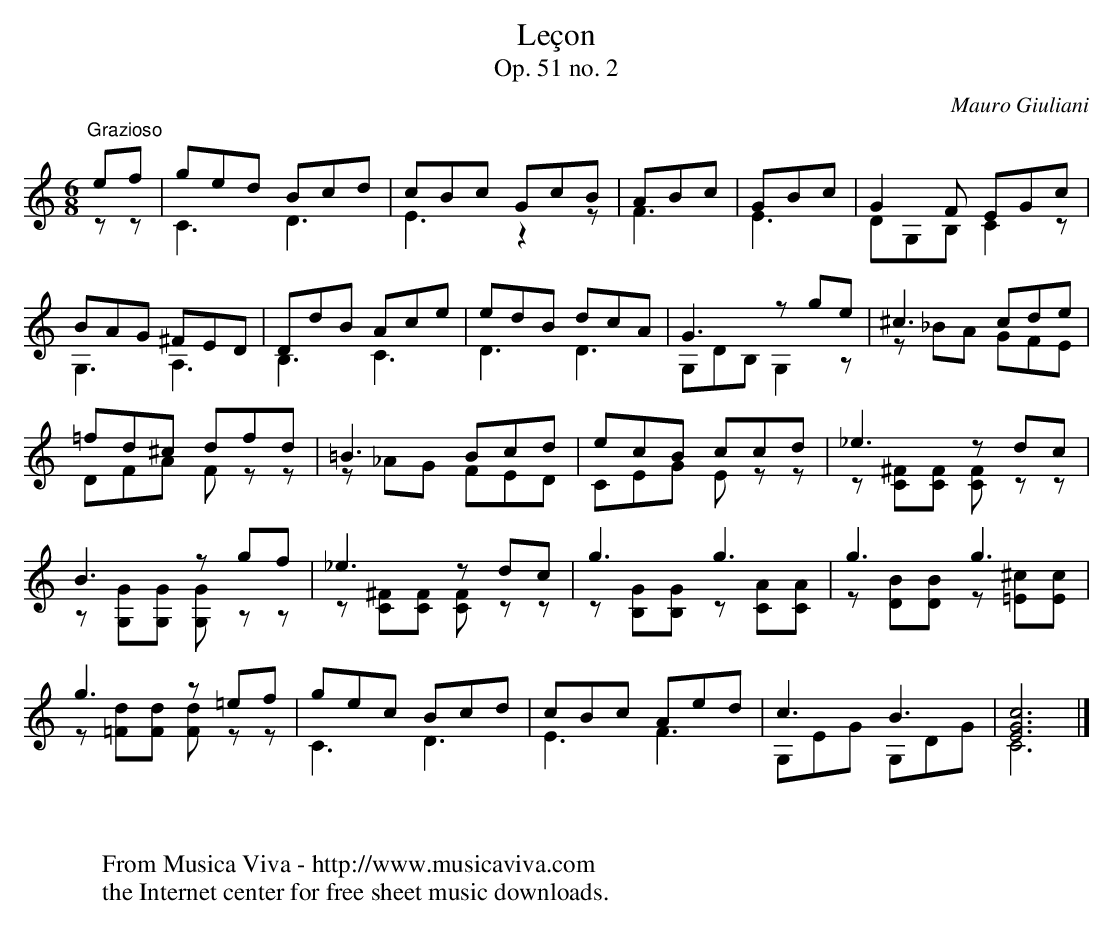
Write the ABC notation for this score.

X:1
T:Le\ccon
T:Op. 51 no. 2
C:Mauro Giuliani
V:1 Program 1 24 up %Classical guitar
V:2 Program 1 24 merge down %Classical guitar
M:6/8
L:1/8
K:C -8va
V:1
"^Grazioso"ef|ged Bcd|cBc GcB|ABc|GBc|G2F EGc|
V:2
z z|C3 D3|E3 z2 z|F3 E3|DG,B, C2 z|
V:1
BAG ^FED|DdB Ace|edB dcA|G3 z ge|^c3 cde|
V:2
G,3 A,3|B,3 C3|D3 D3|G,DB, G,2 z|z _BA GFE|
V:1
=fd^c dfd|=B3 Bcd|ecB ccd|_e3 z dc|
V:2
DFA F z z|z _AG FED|CEG E z z |z [C^F][CF] [CF] z z |
V:1
B3 z g-f|_e3 z dc|g3 g3|g3 g3|
V:2
z [G,G][G,G] [G,G] z z|z [C^F][CF] [CF] z z |\
z [B,G][B,G] z [CA][CA]|z [DB][DB] z [=E^c][Ec]|
V:1
g3 z =ef|gec Bcd|cBc Aed|c3 B3|[E6G6c6]|]
V:2
z [=Fd][Fd] [Fd] z z |C3 D3|E3 F3|G,EG G,DG|C6|]
W:
W:
W:  From Musica Viva - http://www.musicaviva.com
W:  the Internet center for free sheet music downloads.
